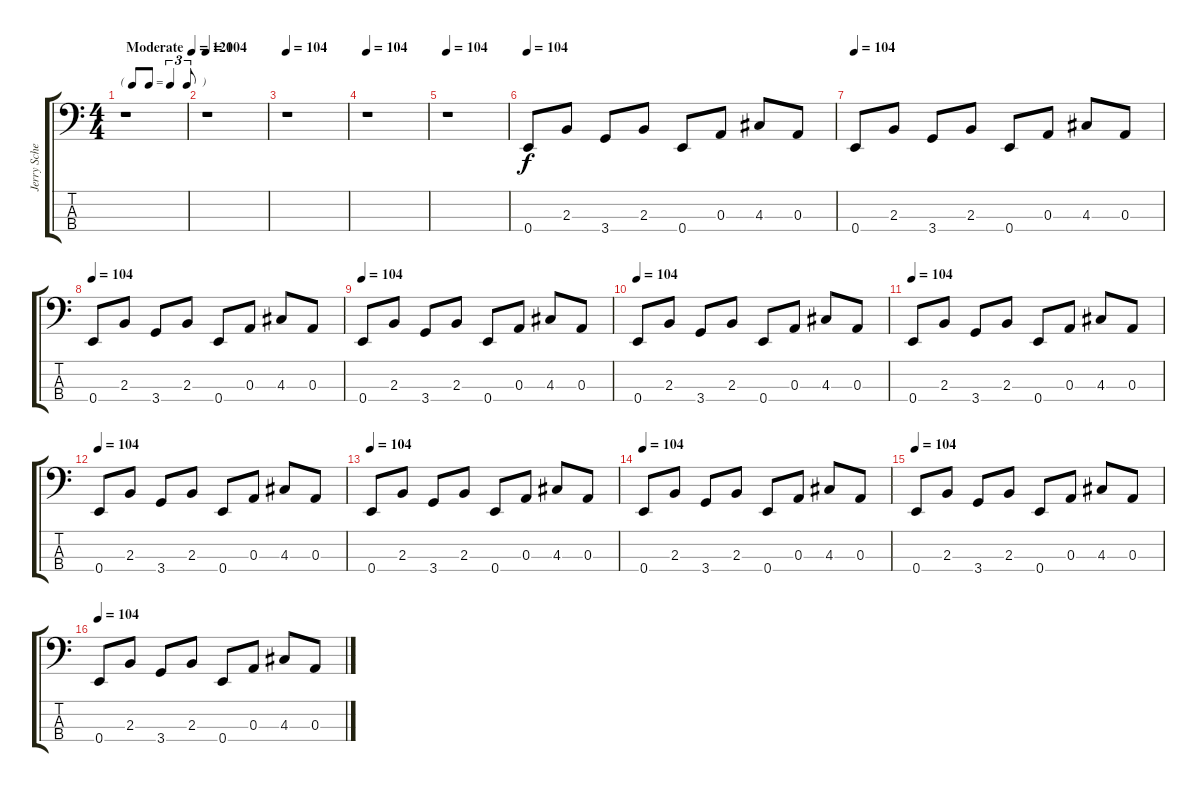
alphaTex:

\track ("Jerry Scheff" "Jerry Sche") {instrument acousticguitarsteel}
\staff {score tabs}
\tuning (G2 D2 A1 E1) {hide}
\ts (4 4)
\tf triplet8th
\tempo (120 "Moderate")
\tempo 104
\tempo (120 "Moderate")
\clef f4
\ks c
r.1{dy f instrument acousticguitarsteel} |
\tempo 104
r.1 |
\tempo 104
r.1 |
\tempo 104
r.1 |
\tempo 104
r.1 |
\tempo 104
0.4.8 2.3.8 3.4.8 2.3.8 0.4.8 0.3.8 4.3.8 0.3.8 |
\tempo 104
0.4.8 2.3.8 3.4.8 2.3.8 0.4.8 0.3.8 4.3.8 0.3.8 |
\tempo 104
0.4.8 2.3.8 3.4.8 2.3.8 0.4.8 0.3.8 4.3.8 0.3.8 |
\tempo 104
0.4.8 2.3.8 3.4.8 2.3.8 0.4.8 0.3.8 4.3.8 0.3.8 |
\tempo 104
0.4.8 2.3.8 3.4.8 2.3.8 0.4.8 0.3.8 4.3.8 0.3.8 |
\tempo 104
0.4.8 2.3.8 3.4.8 2.3.8 0.4.8 0.3.8 4.3.8 0.3.8 |
\tempo 104
0.4.8 2.3.8 3.4.8 2.3.8 0.4.8 0.3.8 4.3.8 0.3.8 |
\tempo 104
0.4.8 2.3.8 3.4.8 2.3.8 0.4.8 0.3.8 4.3.8 0.3.8 |
\tempo 104
0.4.8 2.3.8 3.4.8 2.3.8 0.4.8 0.3.8 4.3.8 0.3.8 |
\tempo 104
0.4.8 2.3.8 3.4.8 2.3.8 0.4.8 0.3.8 4.3.8 0.3.8 |
\tempo 104
0.4.8 2.3.8 3.4.8 2.3.8 0.4.8 0.3.8 4.3.8 0.3.8
